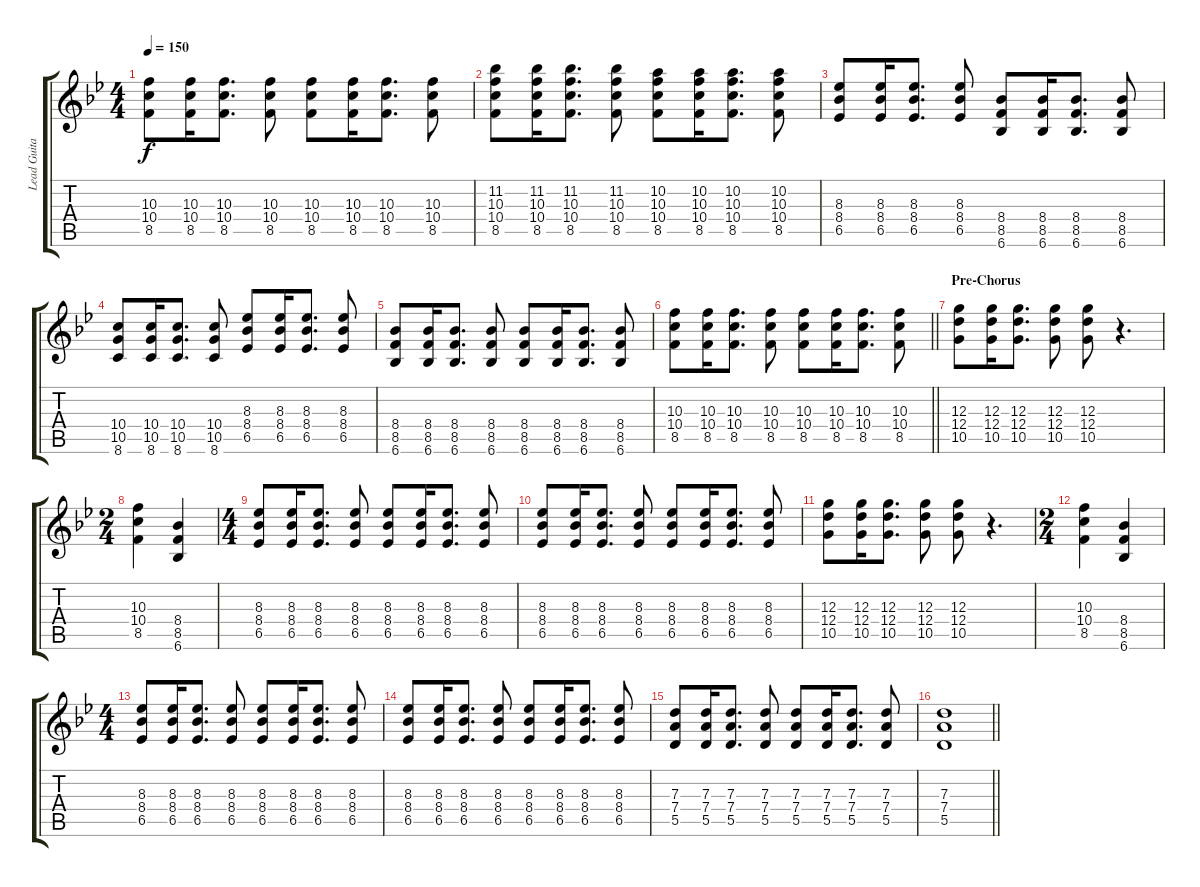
\track ("Lead Guitar" "Lead Guita") {instrument distortionguitar}
\staff {score tabs}
\tuning (E4 B3 G3 D3 A2 E2) {hide}
\ts (4 4)
\tempo 150
\clef g2
\ks bb
(10.3 10.4 8.5).8{dy f} (10.3 10.4 8.5).16 (10.3 10.4 8.5).8{d} (10.3 10.4 8.5).8 (10.3 10.4 8.5).8 (10.3 10.4 8.5).16 (10.3 10.4 8.5).8{d} (10.3 10.4 8.5).8 |
(11.2 10.3 10.4 8.5).8 (11.2 10.3 10.4 8.5).16 (11.2 10.3 10.4 8.5).8{d} (11.2 10.3 10.4 8.5).8 (10.2 10.3 10.4 8.5).8 (10.2 10.3 10.4 8.5).16 (10.2 10.3 10.4 8.5).8{d} (10.2 10.3 10.4 8.5).8 |
(8.3 8.4 6.5).8 (8.3 8.4 6.5).16 (8.3 8.4 6.5).8{d} (8.3 8.4 6.5).8 (8.4 8.5 6.6).8 (8.4 8.5 6.6).16 (8.4 8.5 6.6).8{d} (8.4 8.5 6.6).8 |
(10.4 10.5 8.6).8 (10.4 10.5 8.6).16 (10.4 10.5 8.6).8{d} (10.4 10.5 8.6).8 (8.3 8.4 6.5).8 (8.3 8.4 6.5).16 (8.3 8.4 6.5).8{d} (8.3 8.4 6.5).8 |
(8.4 8.5 6.6).8 (8.4 8.5 6.6).16 (8.4 8.5 6.6).8{d} (8.4 8.5 6.6).8 (8.4 8.5 6.6).8 (8.4 8.5 6.6).16 (8.4 8.5 6.6).8{d} (8.4 8.5 6.6).8 |
\barLineRight lightlight
(10.3 10.4 8.5).8 (10.3 10.4 8.5).16 (10.3 10.4 8.5).8{d} (10.3 10.4 8.5).8 (10.3 10.4 8.5).8 (10.3 10.4 8.5).16 (10.3 10.4 8.5).8{d} (10.3 10.4 8.5).8 |
\section ("" "Pre-Chorus")
(12.3 12.4 10.5).8 (12.3 12.4 10.5).16 (12.3 12.4 10.5).8{d} (12.3 12.4 10.5).8 (12.3 12.4 10.5).8 r.4{d} |
\ts (2 4)
(10.3 10.4 8.5).4 (8.4 8.5 6.6).4 |
\ts (4 4)
(8.3 8.4 6.5).8 (8.3 8.4 6.5).16 (8.3 8.4 6.5).8{d} (8.3 8.4 6.5).8 (8.3 8.4 6.5).8 (8.3 8.4 6.5).16 (8.3 8.4 6.5).8{d} (8.3 8.4 6.5).8 |
(8.3 8.4 6.5).8 (8.3 8.4 6.5).16 (8.3 8.4 6.5).8{d} (8.3 8.4 6.5).8 (8.3 8.4 6.5).8 (8.3 8.4 6.5).16 (8.3 8.4 6.5).8{d} (8.3 8.4 6.5).8 |
(12.3 12.4 10.5).8 (12.3 12.4 10.5).16 (12.3 12.4 10.5).8{d} (12.3 12.4 10.5).8 (12.3 12.4 10.5).8 r.4{d} |
\ts (2 4)
(10.3 10.4 8.5).4 (8.4 8.5 6.6).4 |
\ts (4 4)
(8.3 8.4 6.5).8 (8.3 8.4 6.5).16 (8.3 8.4 6.5).8{d} (8.3 8.4 6.5).8 (8.3 8.4 6.5).8 (8.3 8.4 6.5).16 (8.3 8.4 6.5).8{d} (8.3 8.4 6.5).8 |
(8.3 8.4 6.5).8 (8.3 8.4 6.5).16 (8.3 8.4 6.5).8{d} (8.3 8.4 6.5).8 (8.3 8.4 6.5).8 (8.3 8.4 6.5).16 (8.3 8.4 6.5).8{d} (8.3 8.4 6.5).8 |
(7.3 7.4 5.5).8 (7.3 7.4 5.5).16 (7.3 7.4 5.5).8{d} (7.3 7.4 5.5).8 (7.3 7.4 5.5).8 (7.3 7.4 5.5).16 (7.3 7.4 5.5).8{d} (7.3 7.4 5.5).8 |
\barLineRight lightlight
(7.3 7.4 5.5).1
